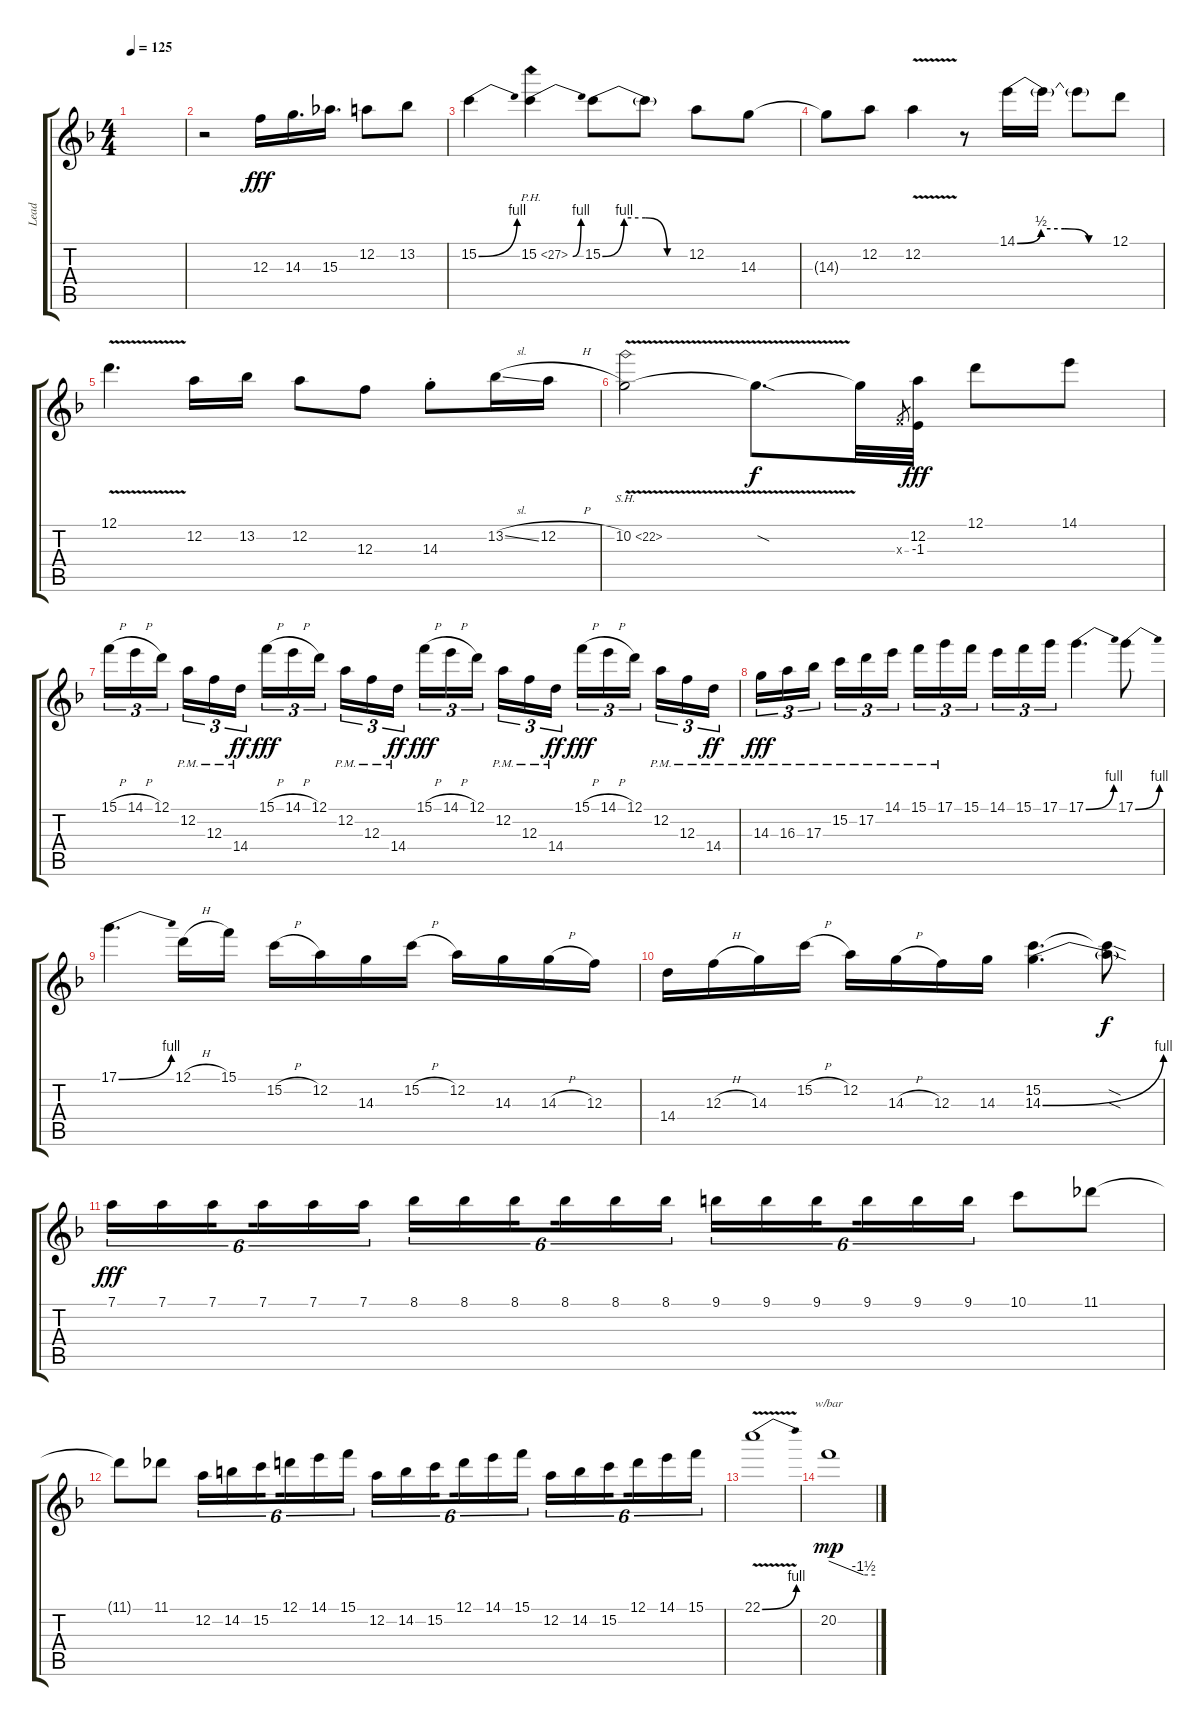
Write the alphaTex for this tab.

\track ("Lead" "Lead") {instrument overdrivenguitar}
\staff {score tabs}
\tuning (D4 A3 F3 C3 G2 C2) {hide}
\ts (4 4)
\tempo 125
\clef g2
\ks dminor
|
r.2 12.3.16{dy fff} 14.3.16{d} 15.3.16{d} 12.2.8 13.2.8 |
15.2{be (bend 0 0 60 4)}.4 15.2{be (bend 0 0 60 4) ph 12}.4 15.2{be (custom 0 0 15 4 30 4 45 0 60 0)}.8 15.2{t}.8 12.2.8 14.3.8 |
14.3{t}.8 12.2.8 12.2{v}.4 r.8 14.1{be (custom 0 0 15 2 30 2 45 0 60 0)}.16 14.1{t}.16 14.1{t}.8 12.1.8 |
12.1{v}.4{d} 12.2.16 13.2.16 12.2.8 12.3.8 14.3{st}.8 13.2{sl}.16 12.2{h}.16 |
10.2{sh 12 v}.2 10.2{sod t}.8{d dy f} 10.2{t}.32 0.3{x}.8{gr} (12.2 -1.3).32{dy fff} 12.1.8 14.1.8 |
15.1{h}.16{tu (3 2)} 14.1{h}.16{tu (3 2)} 12.1.16{tu (3 2) beam splitsecondary} 12.2{pm}.16{tu (3 2)} 12.3{pm}.16{tu (3 2)} 14.4{pm}.16{tu (3 2) dy ff} 15.1{h}.16{tu (3 2) dy fff} 14.1{h}.16{tu (3 2)} 12.1.16{tu (3 2) beam splitsecondary} 12.2{pm}.16{tu (3 2)} 12.3{pm}.16{tu (3 2)} 14.4{pm}.16{tu (3 2) dy ff} 15.1{h}.16{tu (3 2) dy fff} 14.1{h}.16{tu (3 2)} 12.1.16{tu (3 2) beam splitsecondary} 12.2{pm}.16{tu (3 2)} 12.3{pm}.16{tu (3 2)} 14.4{pm}.16{tu (3 2) dy ff} 15.1{h}.16{tu (3 2) dy fff} 14.1{h}.16{tu (3 2)} 12.1.16{tu (3 2) beam splitsecondary} 12.2{pm}.16{tu (3 2)} 12.3{pm}.16{tu (3 2)} 14.4{pm}.16{tu (3 2) dy ff} |
14.3{pm}.16{tu (3 2) dy fff} 16.3{pm}.16{tu (3 2)} 17.3{pm}.16{tu (3 2) beam splitsecondary} 15.2{pm}.16{tu (3 2)} 17.2{pm}.16{tu (3 2)} 14.1{pm}.16{tu (3 2)} 15.1{pm}.16{tu (3 2)} 17.1{pm}.16{tu (3 2)} 15.1.16{tu (3 2) beam splitsecondary} 14.1.16{tu (3 2)} 15.1.16{tu (3 2)} 17.1.16{tu (3 2)} 17.1{be (bend 0 0 60 4)}.4{d} 17.1{be (bend 0 0 60 4)}.8 |
17.1{be (bend 0 0 60 4)}.4{d} 12.1{h}.16 15.1.16 15.2{h}.16 12.2.16 14.3.16 15.2{h}.16 12.2.16 14.3.16 14.3{h}.16 12.3.16 |
14.4.16 12.3{h}.16 14.3.16 15.2{h}.16 12.2.16 14.3{h}.16 12.3.16 14.3.16 (15.2 14.3{be (bend 0 0 60 4)}).4{d} (15.2{sod t} 14.3{sod t}).8{dy f} |
7.1.16{tu (6 4) dy fff} 7.1.16{tu (6 4)} 7.1.16{tu (6 4) beam splitsecondary} 7.1.16{tu (6 4)} 7.1.16{tu (6 4)} 7.1.16{tu (6 4)} 8.1.16{tu (6 4)} 8.1.16{tu (6 4)} 8.1.16{tu (6 4) beam splitsecondary} 8.1.16{tu (6 4)} 8.1.16{tu (6 4)} 8.1.16{tu (6 4)} 9.1.16{tu (6 4)} 9.1.16{tu (6 4)} 9.1.16{tu (6 4) beam splitsecondary} 9.1.16{tu (6 4)} 9.1.16{tu (6 4)} 9.1.16{tu (6 4)} 10.1.8 11.1.8 |
11.1{t}.8 11.1.8 12.2.16{tu (6 4)} 14.2.16{tu (6 4)} 15.2.16{tu (6 4) beam splitsecondary} 12.1.16{tu (6 4)} 14.1.16{tu (6 4)} 15.1.16{tu (6 4)} 12.2.16{tu (6 4)} 14.2.16{tu (6 4)} 15.2.16{tu (6 4) beam splitsecondary} 12.1.16{tu (6 4)} 14.1.16{tu (6 4)} 15.1.16{tu (6 4)} 12.2.16{tu (6 4)} 14.2.16{tu (6 4)} 15.2.16{tu (6 4) beam splitsecondary} 12.1.16{tu (6 4)} 14.1.16{tu (6 4)} 15.1.16{tu (6 4)} |
22.1{be (bend 0 0 60 4) v}.1 |
20.2.1{tbe (custom default 0 0 45 -6 60 -6) dy mp}
